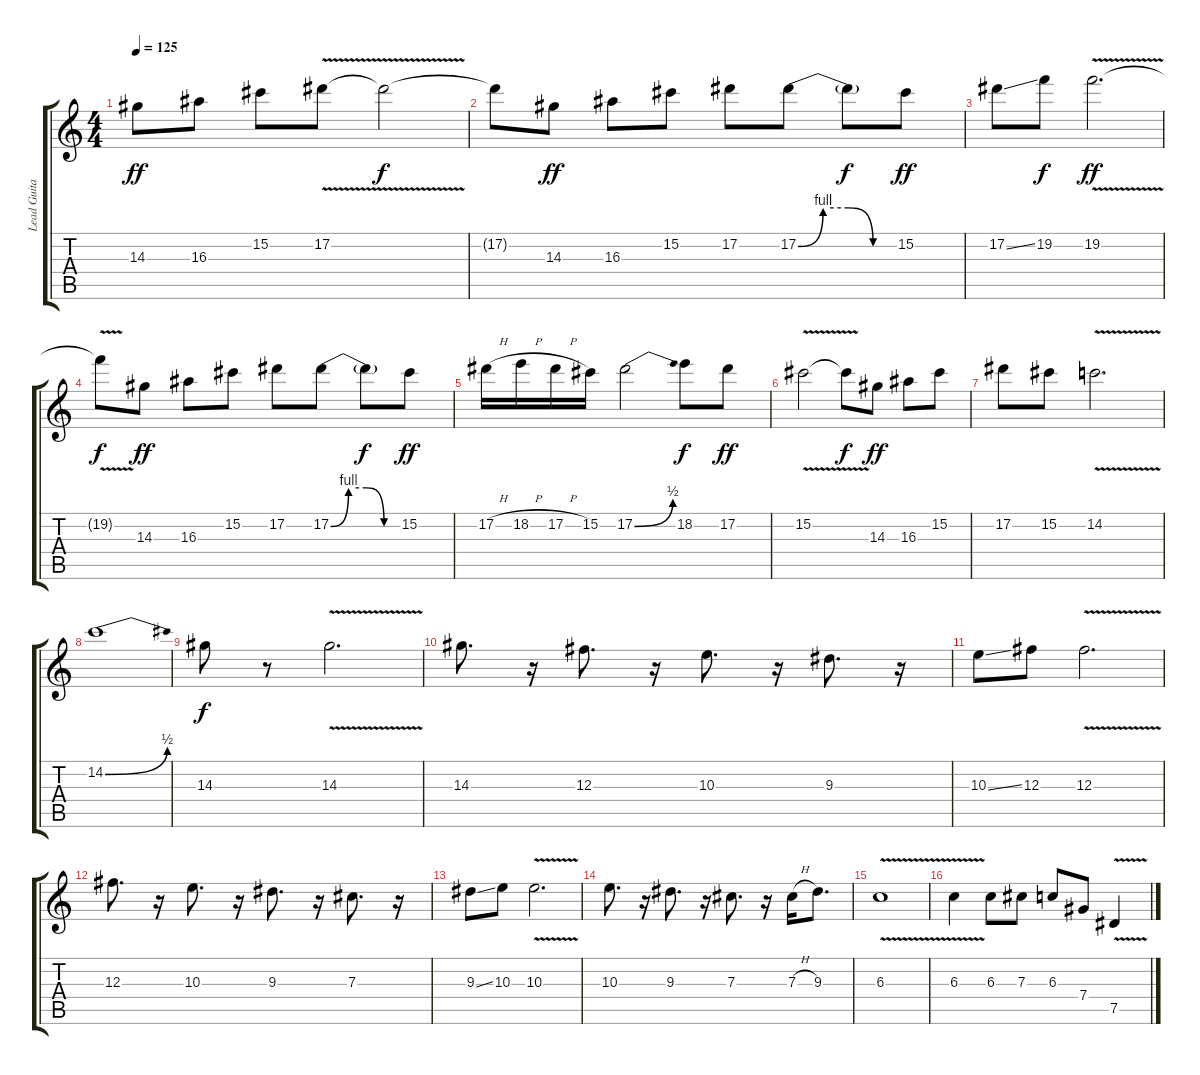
\track ("Lead Guitar" "Lead Guita") {instrument distortionguitar}
\staff {score tabs}
\tuning (Eb4 Bb3 Gb3 Db3 Ab2 Eb2) {hide}
\ts (4 4)
\tempo 125
\clef g2
\ks c
14.3.8{dy ff} 16.3.8 15.2.8 17.2{v}.8 17.2{t}.2{dy f} |
17.2{t}.8 14.3.8{dy ff} 16.3.8 15.2.8 17.2.8 17.2{be (custom 0 0 15 4 30 4 45 0 60 0)}.8 17.2{t}.8{dy f} 15.2.8{dy ff} |
17.2{ss}.8 19.2.8{dy f} 19.2{v}.2{d dy ff} |
19.2{t}.8{dy f} 14.3.8{dy ff} 16.3.8 15.2.8 17.2.8 17.2{be (custom 0 0 15 4 30 4 45 0 60 0)}.8 17.2{t}.8{dy f} 15.2.8{dy ff} |
17.2{h}.16 18.2{h}.16 17.2{h}.16 15.2.16 17.2{be (bend 0 0 60 2)}.2 18.2.8{dy f} 17.2.8{dy ff} |
15.2{v}.2 15.2{t}.8{dy f} 14.3.8{dy ff} 16.3.8 15.2.8 |
17.2.8 15.2.8 14.2{v}.2{d} |
14.2{be (bend 0 0 60 2)}.1 |
14.3.8{dy f} r.8 14.3{v}.2{d} |
14.3.8{d} r.16 12.3.8{d} r.16 10.3.8{d} r.16 9.3.8{d} r.16 |
10.3{ss}.8 12.3.8 12.3{v}.2{d} |
12.3.8{d} r.16 10.3.8{d} r.16 9.3.8{d} r.16 7.3.8{d} r.16 |
9.3{ss}.8 10.3.8 10.3{v}.2{d} |
10.3.8{d} r.16 9.3.8{d} r.16 7.3.8{d} r.16 7.3{h}.16 9.3.8{d} |
6.3{v}.1 |
6.3{v}.4 6.3.8 7.3.8 6.3.8 7.4.8 7.5{v}.4
